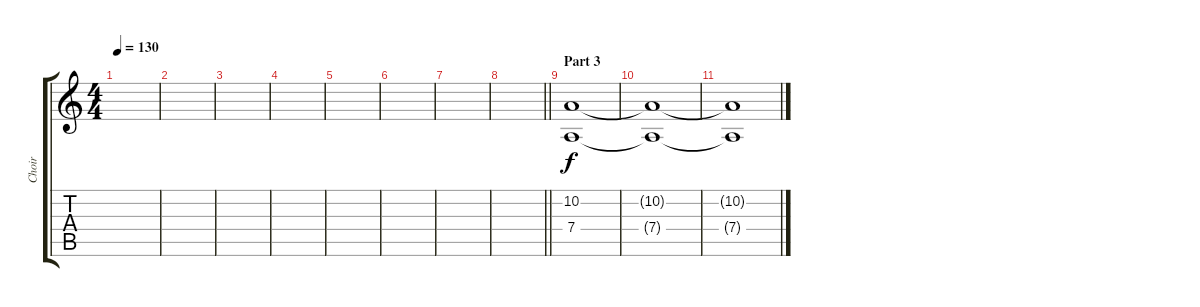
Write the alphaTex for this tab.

\track ("Choir" "Choir") {instrument lead6voice}
\staff {score tabs}
\tuning (E4 B3 G3 D3 A2 E2) {hide}
\ts (4 4)
\tempo 130
\clef g2
\ks c
|
|
|
|
|
|
|
\barLineRight lightlight
|
\section ("" "Part 3")
(10.2 7.4).1{volume 13} |
(10.2{t} 7.4{t}).1 |
(10.2{t} 7.4{t}).1{volume 2}
